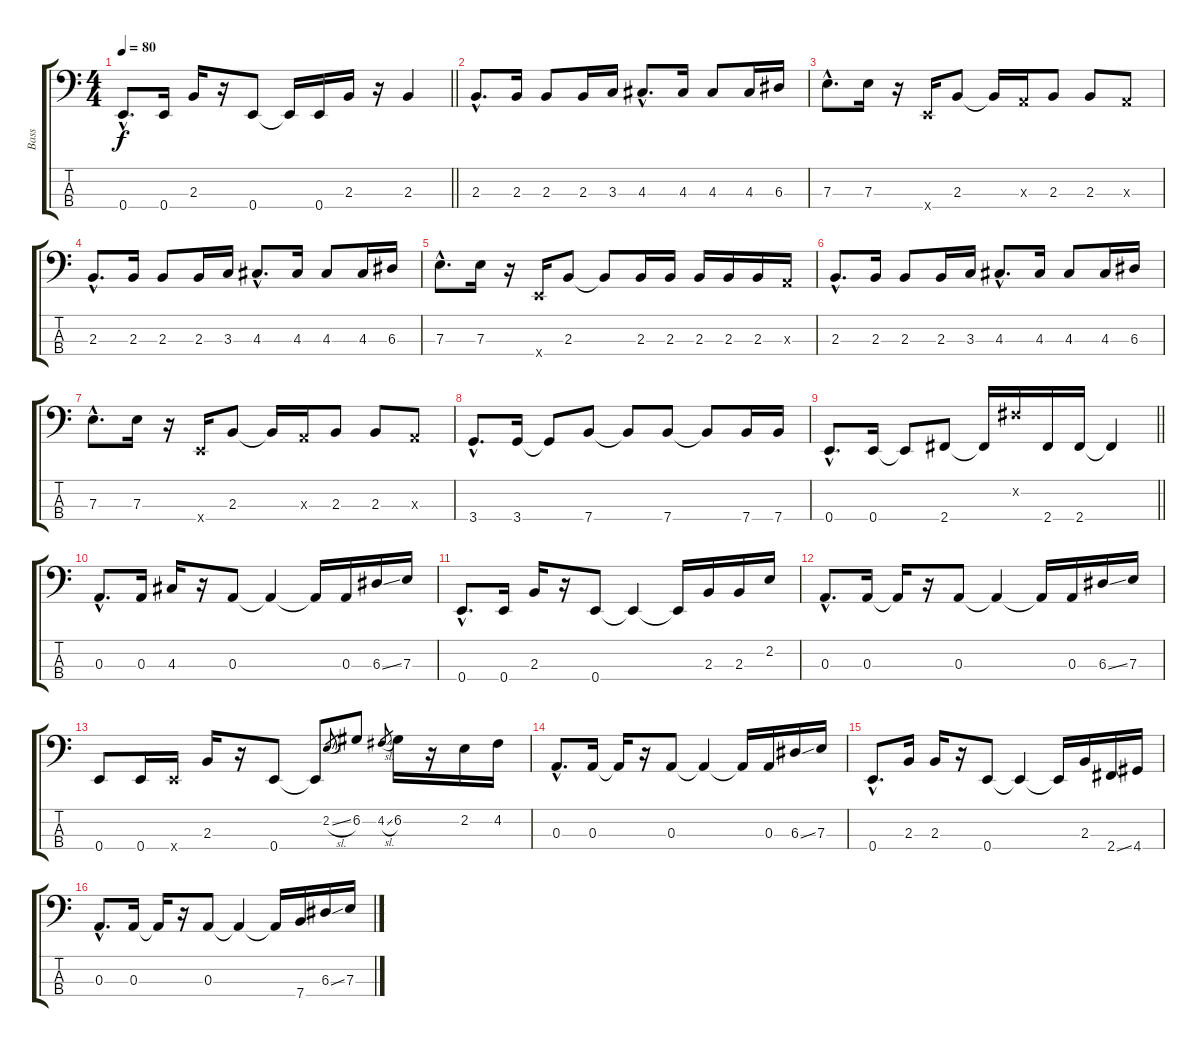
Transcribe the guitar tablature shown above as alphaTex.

\track ("Bass" "Bass") {instrument electricbassfinger}
\staff {score tabs}
\tuning (G2 D2 A1 E1) {hide}
\ts (4 4)
\tempo 80
\clef f4
\barLineRight lightlight
\ks c
0.4{hac}.8{d dy f} 0.4.16 2.3.16 r.16 0.4.8 0.4{t}.16 0.4.16 2.3.16 r.16 2.3.4 |
2.3{hac}.8{d} 2.3.16 2.3.8 2.3.16 3.3.16 4.3{hac}.8{d} 4.3.16 4.3.8 4.3.16 6.3.16 |
7.3{hac}.8{d} 7.3.16 r.16 0.4{x}.16 2.3.8 2.3{t}.16 0.3{x}.16 2.3.8 2.3.8 0.3{x}.8 |
2.3{hac}.8{d} 2.3.16 2.3.8 2.3.16 3.3.16 4.3{hac}.8{d} 4.3.16 4.3.8 4.3.16 6.3.16 |
7.3{hac}.8{d} 7.3.16 r.16 0.4{x}.16 2.3.8 2.3{t}.8 2.3.16 2.3.16 2.3.16 2.3.16 2.3.16 0.3{x}.16 |
2.3{hac}.8{d} 2.3.16 2.3.8 2.3.16 3.3.16 4.3{hac}.8{d} 4.3.16 4.3.8 4.3.16 6.3.16 |
7.3{hac}.8{d} 7.3.16 r.16 0.4{x}.16 2.3.8 2.3{t}.16 0.3{x}.16 2.3.8 2.3.8 0.3{x}.8 |
3.4{hac}.8{d} 3.4.16 3.4{t}.8 7.4.8 7.4{t}.8 7.4.8 7.4{t}.8 7.4.16 7.4.16 |
\barLineRight lightlight
0.4{hac}.8{d} 0.4.16 0.4{t}.8 2.4.8 2.4{t}.16 4.2{x}.16 2.4.16 2.4.16 2.4{t}.4 |
0.3{hac}.8{d} 0.3.16 4.3.16 r.16 0.3.8 0.3{t}.4 0.3{t}.16 0.3.16 6.3{ss}.16 7.3.16 |
0.4{hac}.8{d} 0.4.16 2.3.16 r.16 0.4.8 0.4{t}.4 0.4{t}.16 2.3.16 2.3.16 2.2.16 |
0.3{hac}.8{d} 0.3.16 0.3{t}.16 r.16 0.3.8 0.3{t}.4 0.3{t}.16 0.3.16 6.3{ss}.16 7.3.16 |
0.4.8 0.4.16 0.4{x}.16 2.3.16 r.16 0.4.8 0.4{t}.8 2.2{sl}.8{gr} 6.2.8 4.2{sl}.8{gr} 6.2.16 r.16 2.2.16 4.2.16 |
0.3{hac}.8{d} 0.3.16 0.3{t}.16 r.16 0.3.8 0.3{t}.4 0.3{t}.16 0.3.16 6.3{ss}.16 7.3.16 |
0.4{hac}.8{d} 2.3.16 2.3.16 r.16 0.4.8 0.4{t}.4 0.4{t}.16 2.3.16 2.4{ss}.16 4.4.16 |
0.3{hac}.8{d} 0.3.16 0.3{t}.16 r.16 0.3.8 0.3{t}.4 0.3{t}.16 7.4.16 6.3{ss}.16 7.3.16
